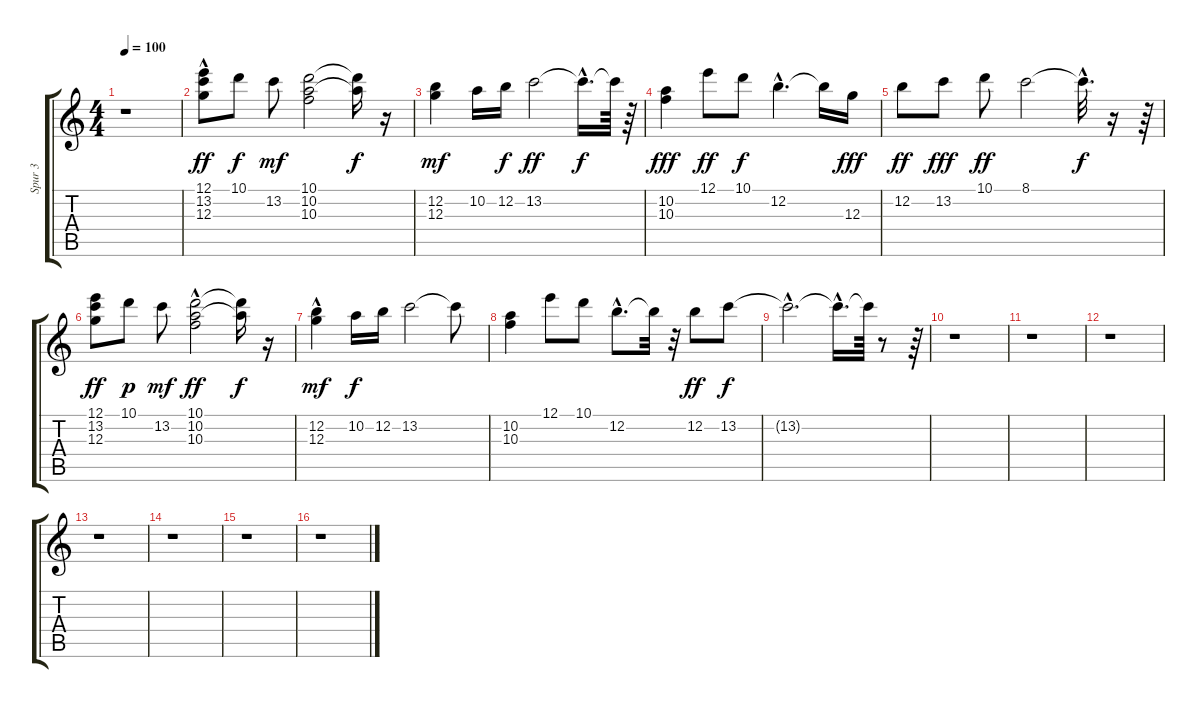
\track ("Spur 3" "Spur 3") {instrument acousticguitarnylon}
\staff {score tabs}
\tuning (E4 B3 G3 D3 A2 E2) {hide}
\ts (4 4)
\tempo 100
\clef g2
\ks c
r.1{dy ff instrument acousticguitarnylon} |
(12.1{hac} 13.2 12.3).8 10.1.8{dy f} 13.2.8{dy mf} (10.1 10.2 10.3).2 (10.1{t} 10.2{t}).16{dy f} r.16 |
(12.2 12.3).4{dy mf} 10.2.16 12.2.16{dy f} 13.2.2{dy ff} 13.2{hac t}.16{d dy f} 13.2{t}.64 r.64 |
(10.2 10.3).4{dy fff} 12.1.8{dy ff} 10.1.8{dy f} 12.2{hac}.4{d} 12.2{t}.16 12.3.16{dy fff} |
12.2.8{dy ff} 13.2.8{dy fff} 10.1.8{dy ff} 8.1.2 8.1{hac t}.32{d dy f} r.16 r.64 |
(12.1 13.2 12.3).8{dy ff} 10.1.8{dy p} 13.2.8{dy mf} (10.1 10.2 10.3{hac}).2{dy ff} (10.1{t} 10.2{t}).16{dy f} r.16 |
(12.2{hac} 12.3).4{dy mf} 10.2.16{dy f} 12.2.16 13.2.2 13.2{t}.8 |
(10.2 10.3).4 12.1.8 10.1.8 12.2{hac}.8{d} 12.2{t}.32 r.32 12.2.8{dy ff} 13.2.8{dy f} |
13.2{hac t}.2{d} 13.2{hac t}.16{d} 13.2{t}.64 r.8 r.64 |
r.1 |
r.1 |
r.1 |
r.1 |
r.1 |
r.1 |
r.1
